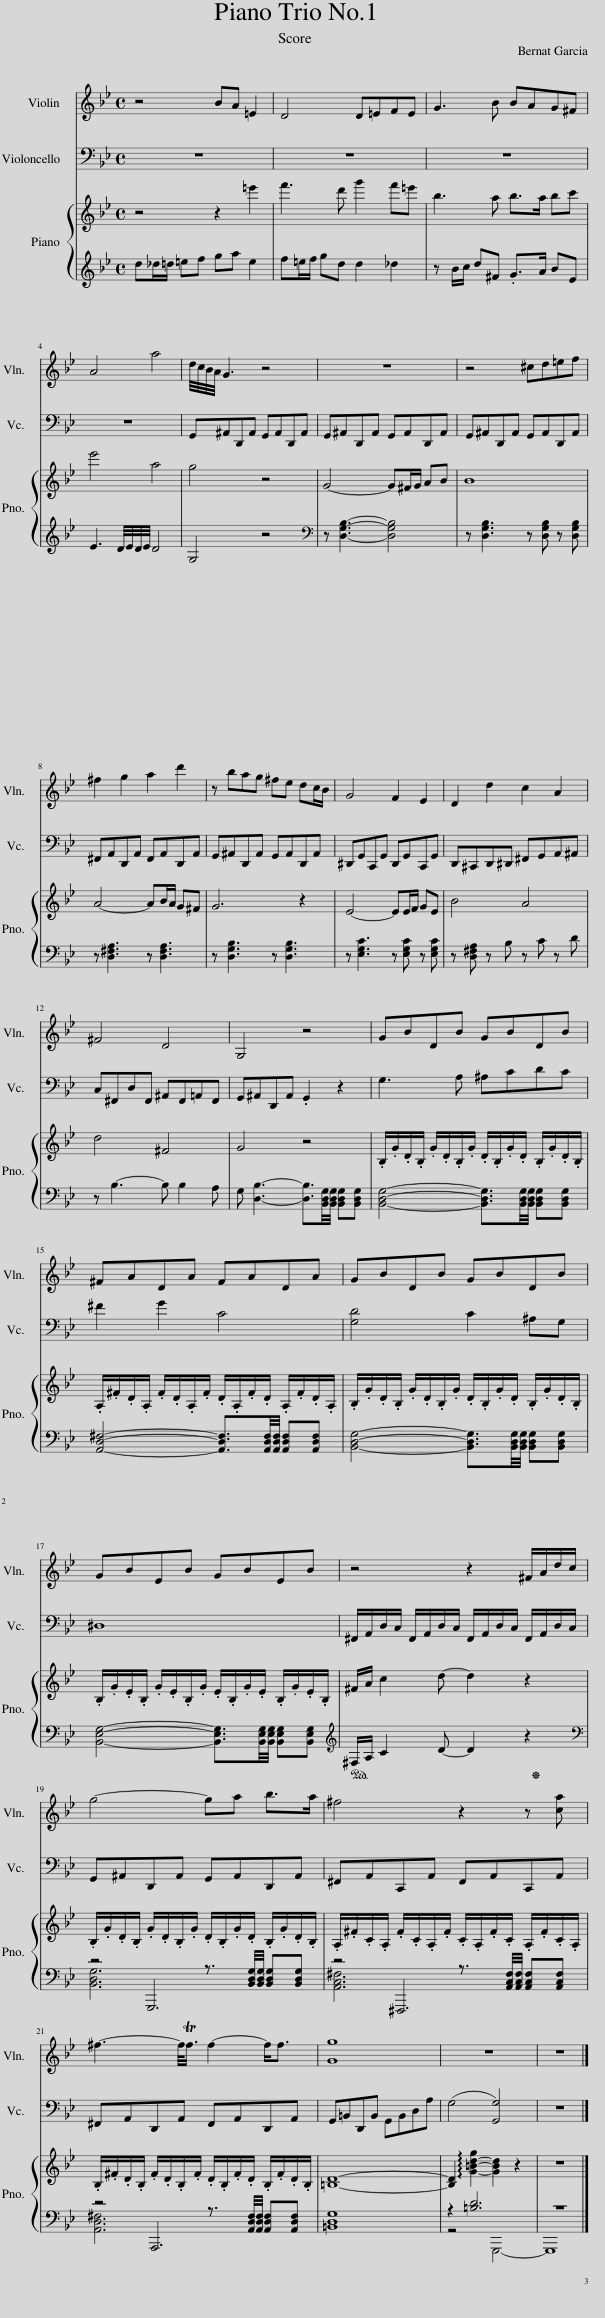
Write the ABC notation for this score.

X:1
%%score 1 2 { 3 | ( 4 5 6 ) }
L:1/8
Q:1/4=71
M:4/4
I:linebreak $
K:Bb
V:1 treble
V:2 bass
V:3 treble
V:4 treble
V:5 treble
V:6 treble
V:1
 z4 BA =E2 | D4 D=EFE | G3 B BAG^F |$ A4 a4 | d/4c/4B/4A/4 G3 z4 | %5
 z8 | z4 ^cd=ef |$ ^f2 g2 a2 d'2 | z bag ^fe dc/B/ | G4 F2 E2 | %10
 D2 d2 c2 A2 |$ ^F4 D4 | G,4 z4 | GBDB GBDB |$ ^FADA FADA | %15
 GBDB GBDB |$ GBEB GBEB | z4 z2 ^F/A/d/c/ |$ g4- ga b>a | ^f4 z2 z [ca] |$ %20
 ^f3- f/<Tf/ f2- f<f | [Gg]8 | z8 | z8 |] %24
V:2
 z8 | z8 | z8 |$ z8 | G,,^A,,D,,A,, G,,A,,D,,A,, | %5
 G,,^A,,D,,A,, G,,A,,D,,A,, | G,,^A,,D,,A,, G,,A,,D,,A,, |$ ^F,,A,,D,,A,, F,,A,,D,,A,, | G,,^A,,D,,A,, G,,A,,D,,A,, | ^D,,G,,C,,G,, D,,G,,C,,G,, | %10
 D,,^C,,D,,^D,, ^F,,G,,A,,^A,, |$ C,^F,,D,F,, ^A,,F,,=A,,F,, | G,,^A,,D,,A,, .G,,2 z2 | G,3 A, ^A,CDC |$ ^F2 G2 C4 | %15
 [G,D]4 C2 ^A,G, |$ ^D,8 | ^F,,/A,,/D,/C,/ F,,/A,,/D,/C,/ F,,/A,,/D,/C,/ F,,/A,,/D,/C,/ |$ G,,^A,,D,,A,, G,,A,,D,,A,, | ^F,,A,,C,,A,, F,,A,,C,,A,, |$ %20
 ^F,,A,,D,,A,, F,,A,,D,,A,, | G,,=B,,D,,B,, G,,B,,D,A, | (G,4 [G,,G,]4) | z8 |] %24
V:3
 z4 z2 =e'2 | f'3 d' g'2 f'=e' | b3 a b>a bc' |$ e'4 a4 | g4 z4 | %5
 G4- G^F/G/ AB | B8 |$ A4- AB/A/ G^F | G6 z2 | E4- EE/F/ GE | %10
 B4 A4 |$ d4 ^F4 | G4 z4 | .B,/.G/.D/.B,/ .G/.D/.B,/.G/ .D/.B,/.G/.D/ .B,/.G/.D/.B,/ |$ .A,/.^F/.D/.A,/ .F/.D/.A,/.F/ .D/.A,/.F/.D/ .A,/.F/.D/.A,/ | %15
 .B,/.G/.D/.B,/ .G/.D/.B,/.G/ .D/.B,/.G/.D/ .B,/.G/.D/.B,/ |$ .B,/.G/.E/.B,/ .G/.E/.B,/.G/ .E/.B,/.G/.E/ .B,/.G/.E/.B,/ | ^F/A/ c2 d- d2 z2 |$ .B,/.G/.D/.B,/ .G/.D/.B,/.G/ .D/.B,/.G/.D/ .B,/.G/.D/.B,/ | .A,/.^F/.C/.A,/ .F/.C/.A,/.F/ .C/.A,/.F/.C/ .A,/.F/.C/.A,/ |$ %20
 .B,/.^F/.D/.B,/ .F/.D/.B,/.F/ .D/.B,/.F/.D/ .B,/.F/.D/.B,/ | [=B,D]8- | [B,D]2 !arpeggio![G-=B-d-g]2 [GBd]2 z2 | z8 |] %24
V:4
 d_d/=d/ =ef ga e2 | f=e/f/ gd d2 _d2 | z B/c/ d^F .G>A BE |$ E3 D/4E/4D/4E/4 D4 | G,4 z4 | %5
[K:bass] z [D,G,B,]3- [D,G,B,]4 | z [D,G,B,]3 z [D,G,B,] z [D,G,B,] |$ z [D,^F,A,]3 z [D,F,A,]3 | z [D,G,B,]3 z [D,G,B,]3 | z [E,G,C]3 z [E,G,C] z [E,G,C] | %10
 z [D,^F,A,] z B, z C z D |$ z B,3- B, B,2 A, | G, [D,B,]3- [D,B,]3/2[B,,D,G,]/4[B,,D,G,]/4 [B,,D,G,][B,,D,G,] | [B,,D,G,]4- [B,,D,G,]3/2[B,,D,G,]/4[B,,D,G,]/4 [B,,D,G,][B,,D,G,] |$ [A,,D,^F,]4- [A,,D,F,]3/2[A,,D,F,]/4[A,,D,F,]/4 [A,,D,F,][A,,D,F,] | %15
 [B,,D,G,]4- [B,,D,G,]3/2[B,,D,G,]/4[B,,D,G,]/4 [B,,D,G,][B,,D,G,] |$ [B,,E,G,]4- [B,,E,G,]3/2[B,,E,G,]/4[B,,E,G,]/4 [B,,E,G,][B,,E,G,] |[K:treble]!ped! ^F,/A,/ C2 D- D2 z2!ped-up! |$[K:bass] z4 z3/2 [B,,D,G,]/4[B,,D,G,]/4 [B,,D,G,][B,,D,G,] | z4 z3/2 [A,,C,^F,]/4[A,,C,F,]/4 [A,,C,F,][A,,C,F,] |$ %20
 z4 z3/2 [A,,D,^F,]/4[A,,D,F,]/4 [A,,D,F,][A,,D,F,] | [=B,,D,G,]8 | z2 [=B,D]6 | z8 |] %24
V:5
 x8 | x8 | x8 |$ x8 | x8 | %5
[K:bass] x8 | x8 |$ x8 | x8 | x8 | %10
 x8 |$ x8 | x8 | x8 |$ x8 | %15
 x8 |$ x8 |[K:treble] x8 |$[K:bass] [B,,D,G,]6 x2 | [A,,C,^F,]6 x2 |$ %20
 [A,,D,^F,]6 x2 | x8 | z4 G,,,4- | G,,,8 |] %24
V:6
 x8 | x8 | x8 |$ x8 | x8 | %5
[K:bass] x8 | x8 |$ x8 | x8 | x8 | %10
 x8 |$ x8 | x8 | x8 |$ x8 | %15
 x8 |$ x8 |[K:treble] x8 |$[K:bass] x2 G,,,6 | x2 ^F,,,6 |$ %20
 x2 A,,,6 | x8 | x8 | x8 |] %24
